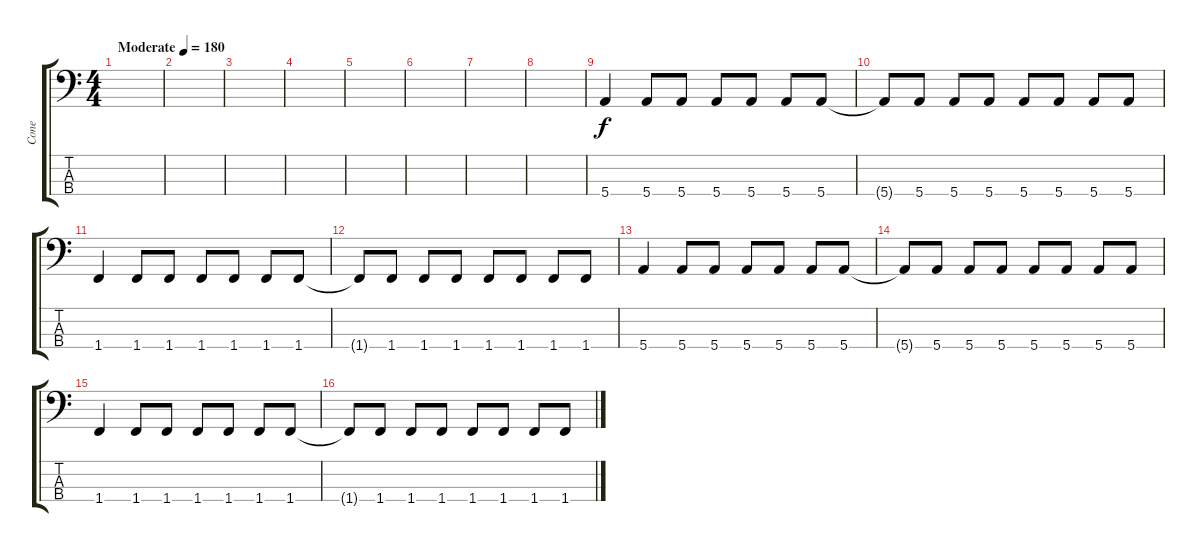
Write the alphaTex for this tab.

\track ("Cone" "Cone") {instrument electricbasspick}
\staff {score tabs}
\tuning (G2 D2 A1 E1) {hide}
\ts (4 4)
\tempo (180 "Moderate")
\clef f4
\ks c
|
|
|
|
|
|
|
|
5.4.4 5.4.8 5.4.8 5.4.8 5.4.8 5.4.8 5.4.8 |
5.4{t}.8 5.4.8 5.4.8 5.4.8 5.4.8 5.4.8 5.4.8 5.4.8 |
1.4.4 1.4.8 1.4.8 1.4.8 1.4.8 1.4.8 1.4.8 |
1.4{t}.8 1.4.8 1.4.8 1.4.8 1.4.8 1.4.8 1.4.8 1.4.8 |
5.4.4 5.4.8 5.4.8 5.4.8 5.4.8 5.4.8 5.4.8 |
5.4{t}.8 5.4.8 5.4.8 5.4.8 5.4.8 5.4.8 5.4.8 5.4.8 |
1.4.4 1.4.8 1.4.8 1.4.8 1.4.8 1.4.8 1.4.8 |
1.4{t}.8 1.4.8 1.4.8 1.4.8 1.4.8 1.4.8 1.4.8 1.4.8
